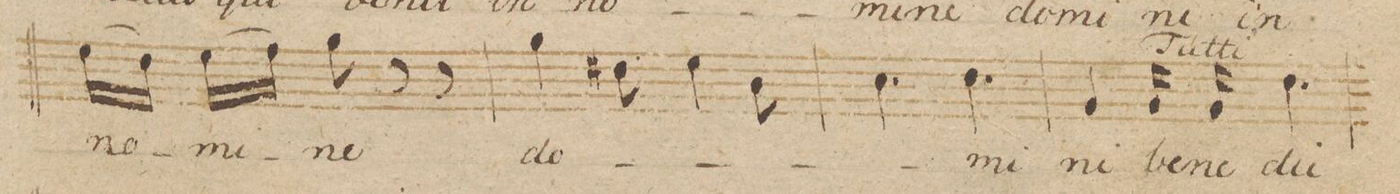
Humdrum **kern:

**kern	**text
*I"Basso.	*
*clefF4	*
*k[b-e-]	*
*M6/8	*
(16G\LL	no-
16F\JJ)	.
(16G\LL	-mi-
16A\JJ)	.
8B-\	-ne
8r	.
8r	.
=59	=59
4B-\	do-
8F#X\	.
4G\	.
8D\	.
=60	=60
4.E-\	.
4.F\	-mi-
=61	=61
4BB-/	-ni
16BB-/	be-
16BB-/	-ne-
4.F\	-dic-
=62	=62
*-	*-
